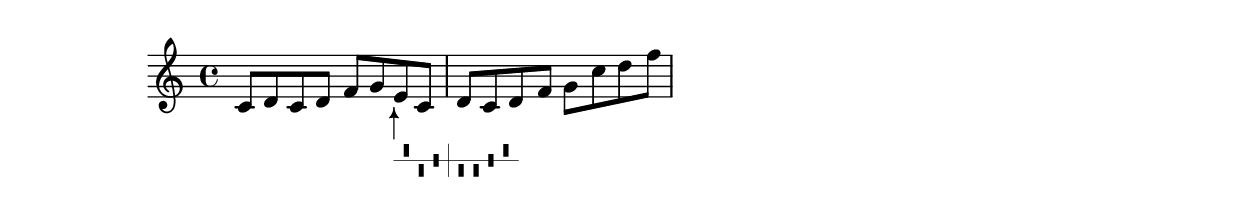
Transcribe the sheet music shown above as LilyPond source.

% [notes] external for Pure Data
% development-version August 16, 2018 
% by Jaime E. Oliver La Rosa
% la.rosa@nyu.edu
% @ the Waverly Labs in NYU MUSIC FAS
% Open this file with Lilypond
% more information is available at lilypond.org
% Released under the GNU General Public License.

% HEADERS

glissandoSkipOn = {
	\override NoteColumn.glissando-skip = ##t
	\hide NoteHead
	\hide Accidental
	\hide Tie
	\override NoteHead.no-ledgers = ##t
}

glissandoSkipOff = {
	\revert NoteColumn.glissando-skip
	\undo \hide NoteHead
	\undo \hide Tie
	\undo \hide Accidental
	\revert NoteHead.no-ledgers
}
inst_part = \relative c' 
{

\time 4/4

\clef treble 
% ________________________________________bar 1 :
 c8  d8 
	c8  d8 
		f8  g8 
			e8_\markup { \combine \arrow-head #Y #UP ##t \draw-line #'(0 . -3)}_\markup { \harp-pedal #"^v-|vv-^" }  c8  |
% ________________________________________bar 2 :
d8  c8 
	d8  f8 
		g8 c8 
	d8  f8 
}

\score {
	\new Staff {
		\new Voice {
			\inst_part
		}
	}
	\layout {
		\mergeDifferentlyHeadedOn
		\mergeDifferentlyDottedOn
		\set harmonicDots = ##t
		\override Glissando.thickness = #4
		\set Staff.pedalSustainStyle = #'mixed
		\override TextSpanner.bound-padding = #1.0
		\override TextSpanner.bound-details.right.padding = #1.3
		\override TextSpanner.bound-details.right.stencil-align-dir-y = #CENTER
		\override TextSpanner.bound-details.left.stencil-align-dir-y = #CENTER
		\override TextSpanner.bound-details.right-broken.text = ##f
		\override TextSpanner.bound-details.left-broken.text = ##f
		\override Glissando.minimum-length = #4
		\override Glissando.springs-and-rods = #ly:spanner::set-spacing-rods
		\override Glissando.breakable = ##t
		\override Glissando.after-line-breaking = ##t
		\set baseMoment = #(ly:make-moment 1/8)
		\set beatStructure = #'(2 2 2 2)
		#(set-default-paper-size "a4")
	}
	\midi { }
}

\version "2.18.2"
% notes Pd External version testing 
